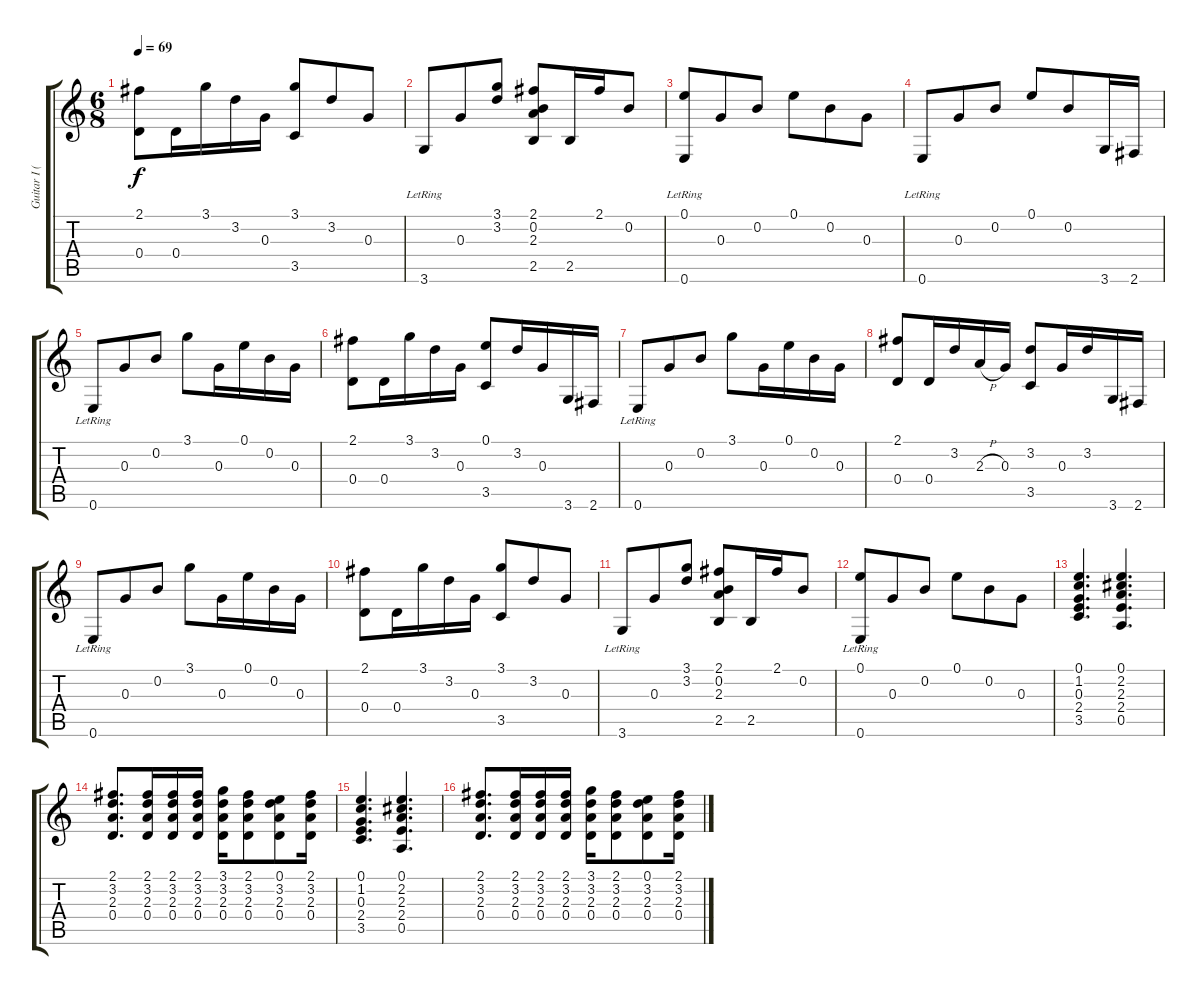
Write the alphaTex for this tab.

\track ("Guitar I (clean)" "Guitar I (") {solo instrument acousticguitarsteel}
\staff {score tabs}
\tuning (E4 B3 G3 D3 A2 E2) {hide}
\ts (6 8)
\tempo 69
\clef g2
\ks c
(2.1 0.4).8{dy f} 0.4.16 3.1.16 3.2.16 0.3.16 (3.1 3.5).8 3.2.8 0.3.8 |
3.6{lr}.8 0.3.8 (3.1 3.2).8 (2.1 0.2 2.3 2.5).8 2.5.16 2.1.16 0.2.8 |
(0.1 0.6{lr}).8 0.3.8 0.2.8 0.1.8 0.2.8 0.3.8 |
0.6{lr}.8 0.3.8 0.2.8 0.1.8 0.2.8 3.6.16 2.6.16 |
0.6{lr}.8 0.3.8 0.2.8 3.1.8 0.3.16 0.1.16 0.2.16 0.3.16 |
(2.1 0.4).8 0.4.16 3.1.16 3.2.16 0.3.16 (0.1 3.5).8 3.2.16 0.3.16 3.6.16 2.6.16 |
0.6{lr}.8 0.3.8 0.2.8 3.1.8 0.3.16 0.1.16 0.2.16 0.3.16 |
(2.1 0.4).8 0.4.16 3.2.16 2.3{h}.16 0.3.16 (3.2 3.5).8 0.3.16 3.2.16 3.6.16 2.6.16 |
0.6{lr}.8 0.3.8 0.2.8 3.1.8 0.3.16 0.1.16 0.2.16 0.3.16 |
(2.1 0.4).8 0.4.16 3.1.16 3.2.16 0.3.16 (3.1 3.5).8 3.2.8 0.3.8 |
3.6{lr}.8 0.3.8 (3.1 3.2).8 (2.1 0.2 2.3 2.5).8 2.5.16 2.1.16 0.2.8 |
(0.1 0.6{lr}).8 0.3.8 0.2.8 0.1.8 0.2.8 0.3.8 |
(0.1 1.2 0.3 2.4 3.5).4{d} (0.1 2.2 2.3 2.4 0.5).4{d} |
(2.1 3.2 2.3 0.4).8{d} (2.1 3.2 2.3 0.4).16 (2.1 3.2 2.3 0.4).16 (2.1 3.2 2.3 0.4).16 (3.1 3.2 2.3 0.4).16 (2.1 3.2 2.3 0.4).8 (0.1 3.2 2.3 0.4).8 (2.1 3.2 2.3 0.4).16 |
(0.1 1.2 0.3 2.4 3.5).4{d} (0.1 2.2 2.3 2.4 0.5).4{d} |
(2.1 3.2 2.3 0.4).8{d} (2.1 3.2 2.3 0.4).16 (2.1 3.2 2.3 0.4).16 (2.1 3.2 2.3 0.4).16 (3.1 3.2 2.3 0.4).16 (2.1 3.2 2.3 0.4).8 (0.1 3.2 2.3 0.4).8 (2.1 3.2 2.3 0.4).16
